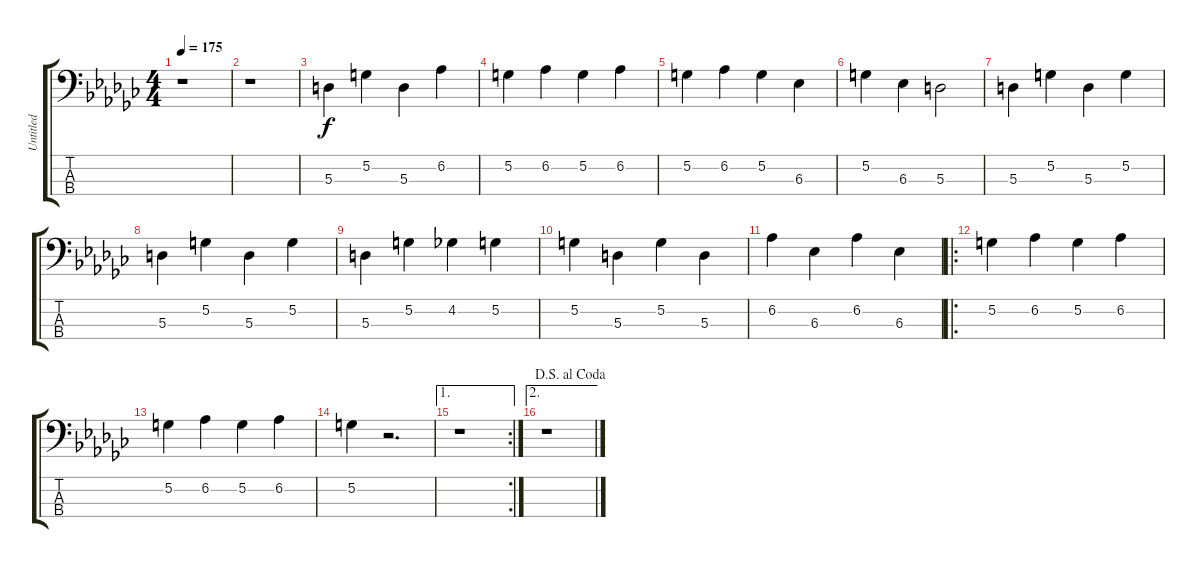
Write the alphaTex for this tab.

\track ("Untitled" "Untitled") {instrument acousticbass}
\staff {score tabs}
\tuning (G2 D2 A1 E1) {hide}
\ts (4 4)
\tempo 175
\clef f4
\ks gb
r.1{dy f} |
r.1 |
5.3.4 5.2.4 5.3.4 6.2.4 |
5.2.4 6.2.4 5.2.4 6.2.4 |
5.2.4 6.2.4 5.2.4 6.3.4 |
5.2.4 6.3.4 5.3.2 |
5.3.4 5.2.4 5.3.4 5.2.4 |
5.3.4 5.2.4 5.3.4 5.2.4 |
5.3.4 5.2.4 4.2.4 5.2.4 |
5.2.4 5.3.4 5.2.4 5.3.4 |
6.2.4 6.3.4 6.2.4 6.3.4 |
\ro
5.2.4 6.2.4 5.2.4 6.2.4 |
5.2.4 6.2.4 5.2.4 6.2.4 |
5.2.4 r.2{d} |
\ae 1
\rc 2
r.1 |
\ae 2
\jump dalsegnoalcoda
r.1
